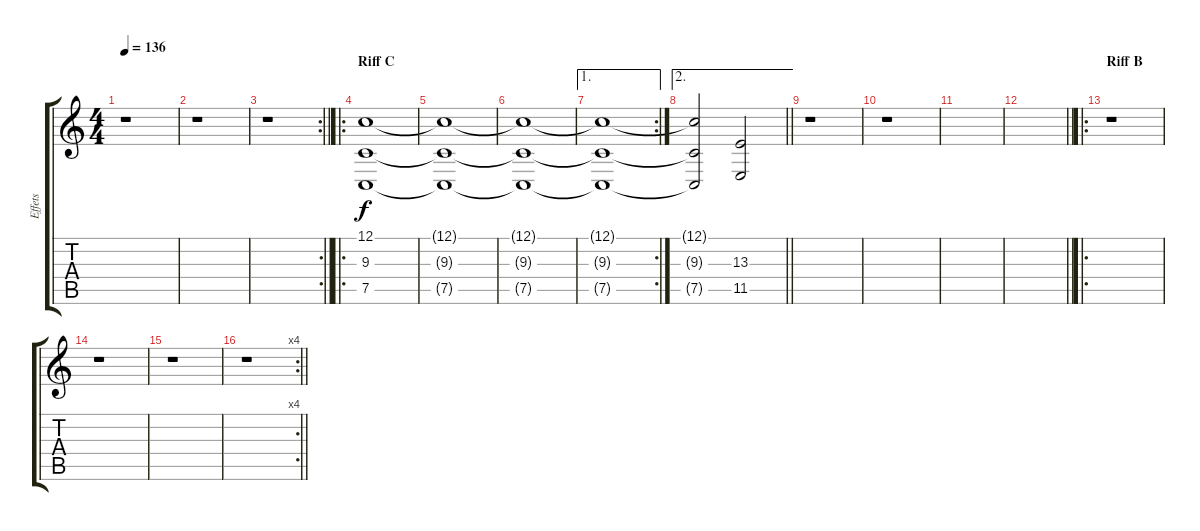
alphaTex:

\track ("Effets" "Effets") {instrument tubularbells}
\staff {score tabs}
\tuning (C4 G3 Eb3 Bb2 F2 C2) {hide}
\ts (4 4)
\tempo 136
\clef g2
\ks c
r.1{dy f} |
r.1 |
\rc 2
\barLineRight lightlight
r.1 |
\ro
\section ("" "Riff C")
(12.1 9.3 7.5).1{volume 12 instrument percussiveorgan} |
(12.1{t} 9.3{t} 7.5{t}).1 |
(12.1{t} 9.3{t} 7.5{t}).1 |
\ae 1
\rc 2
(12.1{t} 9.3{t} 7.5{t}).1 |
\ae 2
\barLineRight lightlight
(12.1{t} 9.3{t} 7.5{t}).2 (13.3 11.5).2 |
r.1 |
r.1 |
|
\barLineRight lightlight
|
\ro
\section ("" "Riff B")
r.1 |
r.1 |
r.1 |
\rc 4
\barLineRight lightlight
r.1
